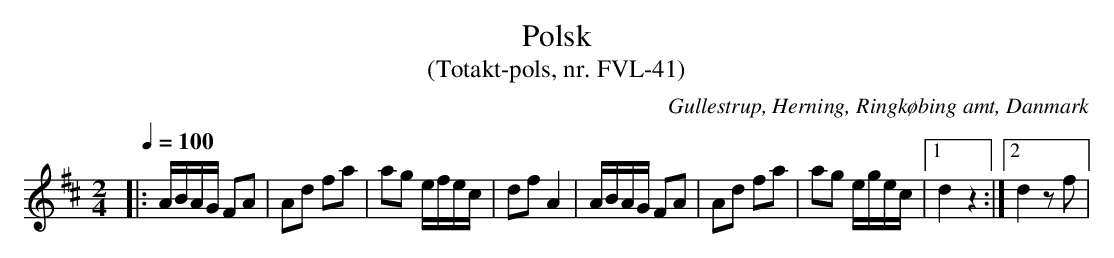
X:1
T:Polsk
T:(Totakt-pols, nr. FVL-41)
O:Gullestrup, Herning, Ringkøbing amt, Danmark
M:2/4
L:1/8
Q:1/4=100
K:D
|: A/B/A/G/ FA | Ad fa | ag e/f/e/c/ | df A2 | A/B/A/G/ FA | Ad fa | ag e/g/e/c/ |1 d2 z2 :|2 d2 zf |
